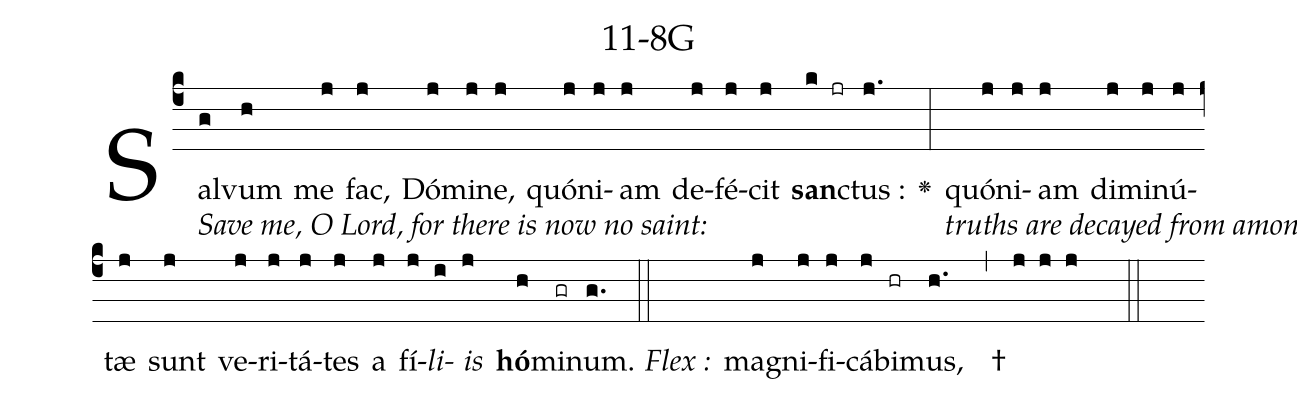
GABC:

name: 11-8G;
%%
(c4)Sal[Save me, O Lord, for there is now no saint:](g)vum(h) me(j) fac,(j) Dó(j)mi(j)ne,(j) quó(j)ni(j)am(j) de(j)fé(j)cit(j) <b>san</b>(k jr)ctus :(j.)
<v>\greheightstar</v>(:) quó[truths are decayed from among the children of men.](j)ni(j)am(j) di(j)mi(j)nú(j)tæ(j) sunt(j) ve(j)ri(j)tá(j)tes(j) a(j) fí(j)<i>li</i>(i)<i>is</i>(j) <b>hó</b>(h)mi(gr)num.(g.) (::)
<i> Flex :</i>()  ma(j)gni(j)fi(j)cá(j)bi(hr)mus,(h. ) <i> </i> †(,) (j j j  ::)

%E(j) u(j) o(i) u(j) a(h) e.(g.) (::)
